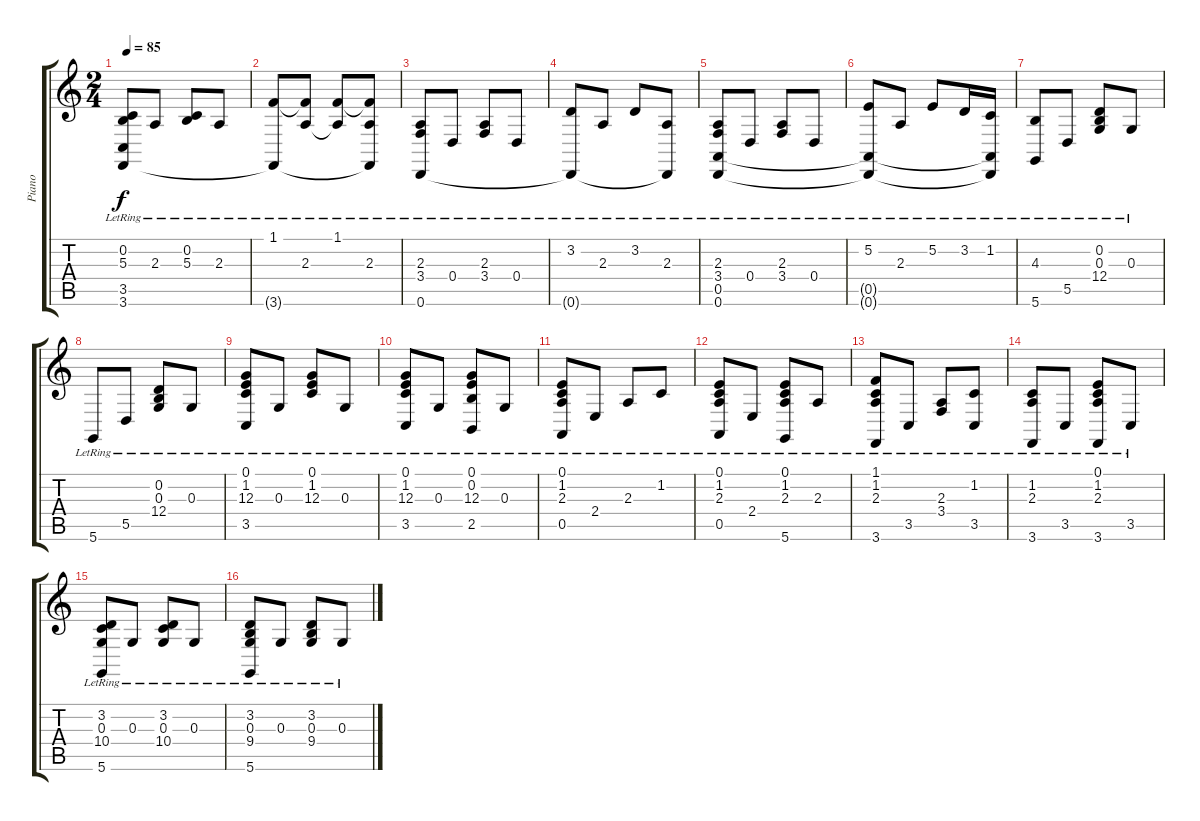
\track ("Piano" "Piano") {instrument acousticgrandpiano}
\staff {score tabs}
\tuning (E4 B3 G3 D3 A2 D2) {hide}
\ts (2 4)
\tempo 85
\clef g2
\ks c
(0.2{lr} 5.3{lr} 3.5{lr} 3.6{lr}).8{dy f} 2.3{lr}.8 (0.2{lr} 5.3{lr}).8 2.3{lr}.8 |
(1.1{lr} 3.6{t}).8 (1.1{t} 2.3{lr}).8 (1.1{lr} 2.3{t}).8 (1.1{t} 2.3{lr} 3.6{t}).8 |
(2.3{lr} 3.4{lr} 0.6{lr}).8 0.4{lr}.8 (2.3{lr} 3.4{lr}).8 0.4{lr}.8 |
(3.2{lr} 0.6{t}).8 2.3{lr}.8 3.2{lr}.8 (2.3{lr} 0.6{t}).8 |
(2.3{lr} 3.4{lr} 0.5{lr} 0.6{lr}).8 0.4{lr}.8 (2.3{lr} 3.4{lr}).8 0.4{lr}.8 |
(5.2{lr} 0.5{t} 0.6{t}).8 2.3{lr}.8 5.2{lr}.8 3.2{lr}.16 (1.2{lr} 0.5{t} 0.6{t}).16 |
(4.3{lr} 5.6{lr}).8 5.5{lr}.8 (0.2{lr} 0.3{lr} 12.4{lr}).8 0.3{lr}.8 |
5.6{lr}.8 5.5{lr}.8 (0.2{lr} 0.3{lr} 12.4{lr}).8 0.3{lr}.8 |
(0.1{lr} 1.2{lr} 12.3{lr} 3.5{lr}).8 0.3{lr}.8 (0.1{lr} 1.2{lr} 12.3{lr}).8 0.3{lr}.8 |
(0.1{lr} 1.2{lr} 12.3{lr} 3.5{lr}).8 0.3{lr}.8 (0.1{lr} 0.2{lr} 12.3{lr} 2.5{lr}).8 0.3{lr}.8 |
(0.1{lr} 1.2{lr} 2.3{lr} 0.5{lr}).8 2.4{lr}.8 2.3{lr}.8 1.2{lr}.8 |
(0.1{lr} 1.2{lr} 2.3{lr} 0.5{lr}).8 2.4{lr}.8 (0.1{lr} 1.2{lr} 2.3{lr} 5.6{lr}).8 2.3{lr}.8 |
(1.1{lr} 1.2{lr} 2.3{lr} 3.6{lr}).8 3.5{lr}.8 (2.3{lr} 3.4{lr}).8 (1.2{lr} 3.5{lr}).8 |
(1.2{lr} 2.3{lr} 3.6{lr}).8 3.5{lr}.8 (0.1{lr} 1.2{lr} 2.3{lr} 3.6{lr}).8 3.5{lr}.8 |
(3.2{lr} 0.3{lr} 10.4{lr} 5.6{lr}).8 0.3{lr}.8 (3.2{lr} 0.3{lr} 10.4{lr}).8 0.3{lr}.8 |
(3.2{lr} 0.3{lr} 9.4{lr} 5.6{lr}).8 0.3{lr}.8 (3.2{lr} 0.3{lr} 9.4{lr}).8 0.3{lr}.8
